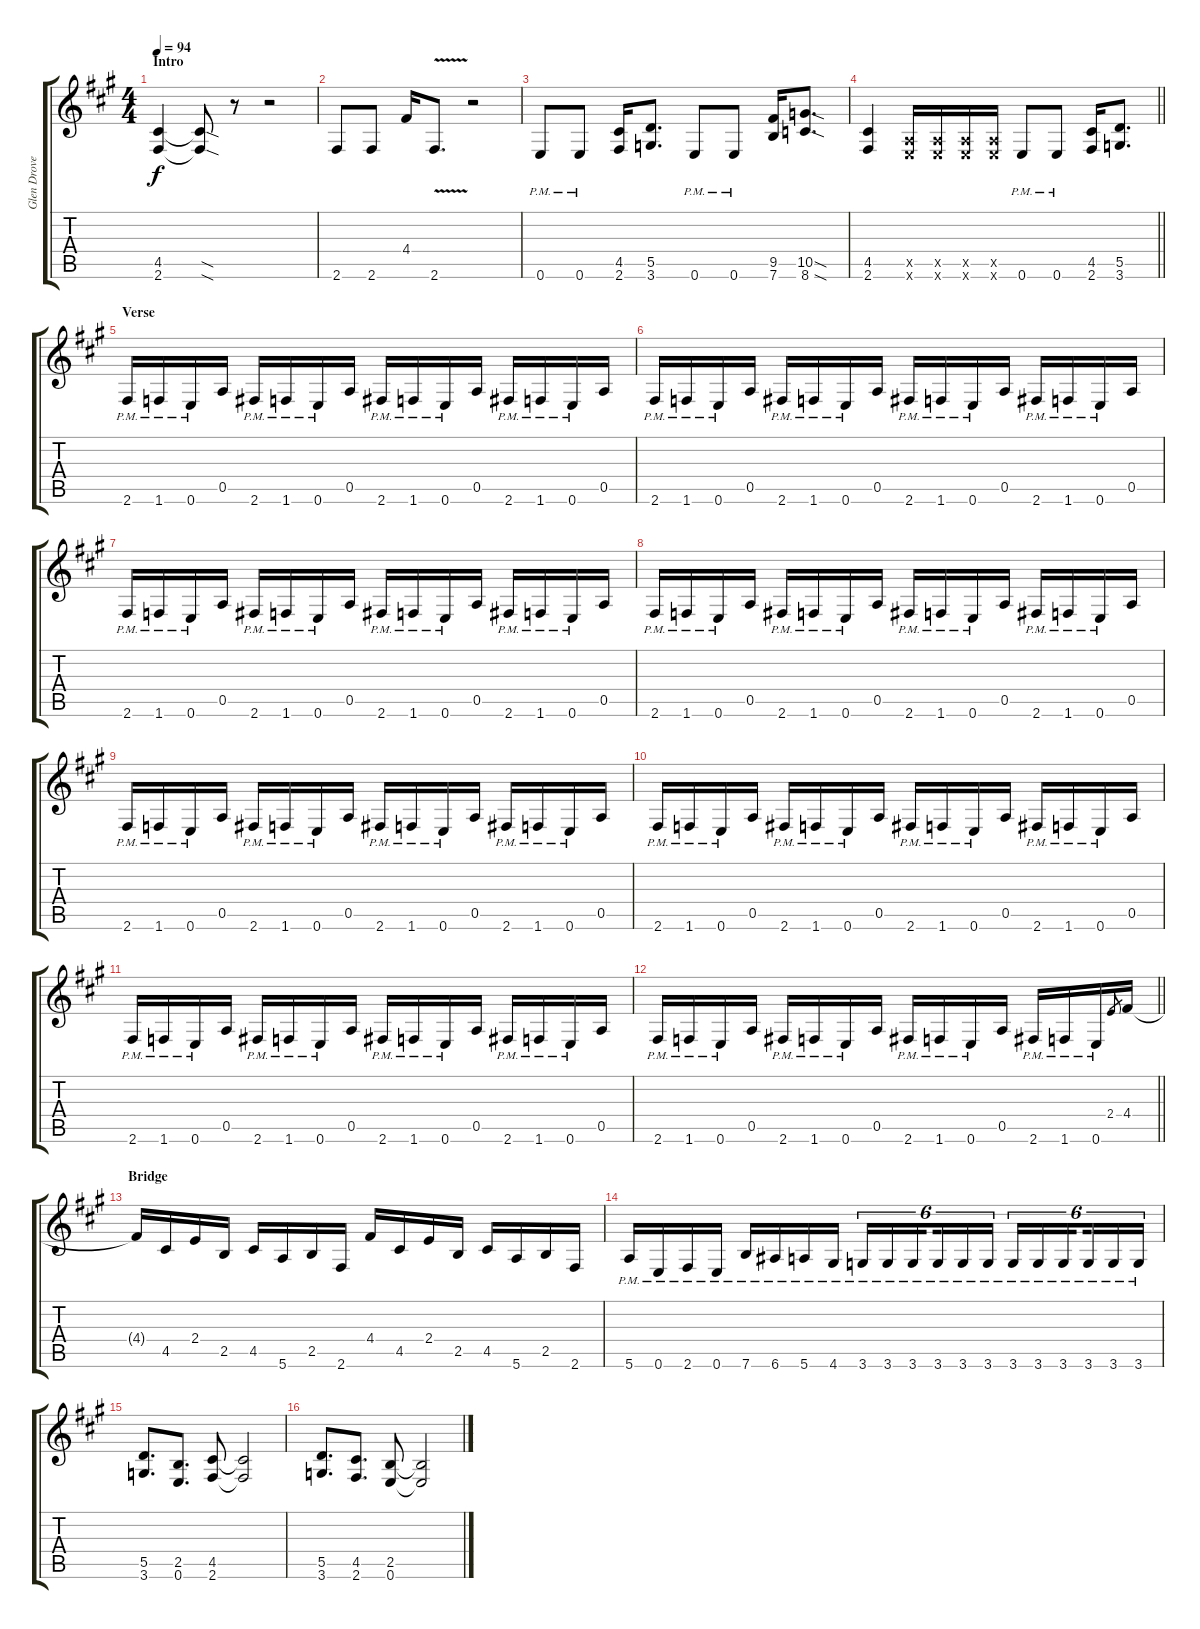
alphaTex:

\track ("Glen Drover" "Glen Drove") {instrument overdrivenguitar}
\staff {score tabs}
\tuning (E4 B3 G3 D3 A2 E2) {hide}
\ts (4 4)
\section ("" "Intro")
\tempo 94
\clef g2
\ks a
(4.5 2.6).4{dy f instrument overdrivenguitar} (4.5{sod t} 2.6{sod t}).8 r.8 r.2 |
2.6.8 2.6.8 4.4.16 2.6{v}.8{d} r.2 |
0.6{pm}.8 0.6{pm}.8 (4.5 2.6).16 (5.5 3.6).8{d} 0.6{pm}.8 0.6{pm}.8 (9.5 7.6).16 (10.5{sod} 8.6{sod}).8{d} |
\barLineRight lightlight
(4.5 2.6).4 (0.5{x} 0.6{x}).16 (0.5{x} 0.6{x}).16 (0.5{x} 0.6{x}).16 (0.5{x} 0.6{x}).16 0.6{pm}.8 0.6{pm}.8 (4.5 2.6).16 (5.5 3.6).8{d} |
\section ("" "Verse")
2.6{pm}.16 1.6{pm}.16 0.6{pm}.16 0.5.16 2.6{pm}.16 1.6{pm}.16 0.6{pm}.16 0.5.16 2.6{pm}.16 1.6{pm}.16 0.6{pm}.16 0.5.16 2.6{pm}.16 1.6{pm}.16 0.6{pm}.16 0.5.16 |
2.6{pm}.16 1.6{pm}.16 0.6{pm}.16 0.5.16 2.6{pm}.16 1.6{pm}.16 0.6{pm}.16 0.5.16 2.6{pm}.16 1.6{pm}.16 0.6{pm}.16 0.5.16 2.6{pm}.16 1.6{pm}.16 0.6{pm}.16 0.5.16 |
2.6{pm}.16 1.6{pm}.16 0.6{pm}.16 0.5.16 2.6{pm}.16 1.6{pm}.16 0.6{pm}.16 0.5.16 2.6{pm}.16 1.6{pm}.16 0.6{pm}.16 0.5.16 2.6{pm}.16 1.6{pm}.16 0.6{pm}.16 0.5.16 |
2.6{pm}.16 1.6{pm}.16 0.6{pm}.16 0.5.16 2.6{pm}.16 1.6{pm}.16 0.6{pm}.16 0.5.16 2.6{pm}.16 1.6{pm}.16 0.6{pm}.16 0.5.16 2.6{pm}.16 1.6{pm}.16 0.6{pm}.16 0.5.16 |
2.6{pm}.16 1.6{pm}.16 0.6{pm}.16 0.5.16 2.6{pm}.16 1.6{pm}.16 0.6{pm}.16 0.5.16 2.6{pm}.16 1.6{pm}.16 0.6{pm}.16 0.5.16 2.6{pm}.16 1.6{pm}.16 0.6{pm}.16 0.5.16 |
2.6{pm}.16 1.6{pm}.16 0.6{pm}.16 0.5.16 2.6{pm}.16 1.6{pm}.16 0.6{pm}.16 0.5.16 2.6{pm}.16 1.6{pm}.16 0.6{pm}.16 0.5.16 2.6{pm}.16 1.6{pm}.16 0.6{pm}.16 0.5.16 |
2.6{pm}.16 1.6{pm}.16 0.6{pm}.16 0.5.16 2.6{pm}.16 1.6{pm}.16 0.6{pm}.16 0.5.16 2.6{pm}.16 1.6{pm}.16 0.6{pm}.16 0.5.16 2.6{pm}.16 1.6{pm}.16 0.6{pm}.16 0.5.16 |
\barLineRight lightlight
2.6{pm}.16 1.6{pm}.16 0.6{pm}.16 0.5.16 2.6{pm}.16 1.6{pm}.16 0.6{pm}.16 0.5.16 2.6{pm}.16 1.6{pm}.16 0.6{pm}.16 0.5.16 2.6{pm}.16 1.6{pm}.16 0.6{pm}.16 2.4.8{gr} 4.4.16 |
\section ("" "Bridge")
4.4{t}.16 4.5.16 2.4.16 2.5.16 4.5.16 5.6.16 2.5.16 2.6.16 4.4.16 4.5.16 2.4.16 2.5.16 4.5.16 5.6.16 2.5.16 2.6.16 |
5.6{pm}.16 0.6{pm}.16 2.6{pm}.16 0.6{pm}.16 7.6{pm}.16 6.6{pm}.16 5.6{pm}.16 4.6{pm}.16 3.6{pm}.16{tu (6 4)} 3.6{pm}.16{tu (6 4)} 3.6{pm}.16{tu (6 4) beam splitsecondary} 3.6{pm}.16{tu (6 4)} 3.6{pm}.16{tu (6 4)} 3.6{pm}.16{tu (6 4)} 3.6{pm}.16{tu (6 4)} 3.6{pm}.16{tu (6 4)} 3.6{pm}.16{tu (6 4) beam splitsecondary} 3.6{pm}.16{tu (6 4)} 3.6{pm}.16{tu (6 4)} 3.6{pm}.16{tu (6 4)} |
(5.5 3.6).8{d} (2.5 0.6).8{d} (4.5 2.6).8 (4.5{t} 2.6{t}).2 |
(5.5 3.6).8{d} (4.5 2.6).8{d} (2.5 0.6).8 (2.5{t} 0.6{t}).2
